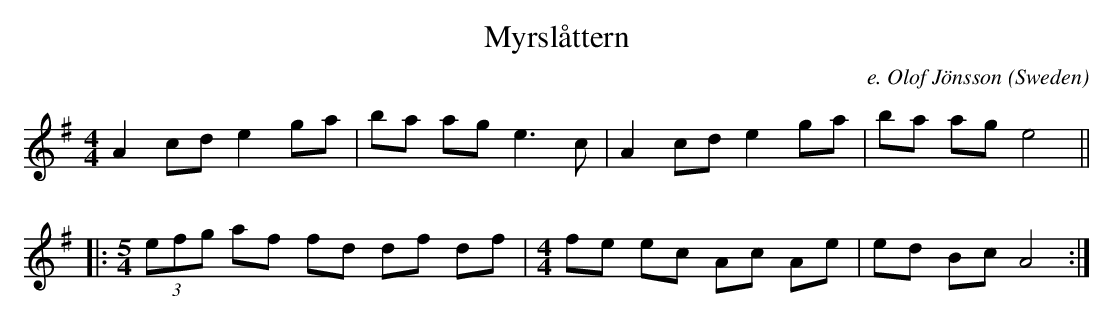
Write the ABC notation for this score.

X:1
T:Myrslåttern
C:e. Olof Jönsson
M:4/4
O:Sweden
K:A dorian
A2 cd e2 ga | ba ag e3c | A2 cd e2 ga | ba ag e4 ||
|:[M:5/4](3efg af fd df df |[M:4/4] fe ec Ac Ae | ed Bc A4:|
